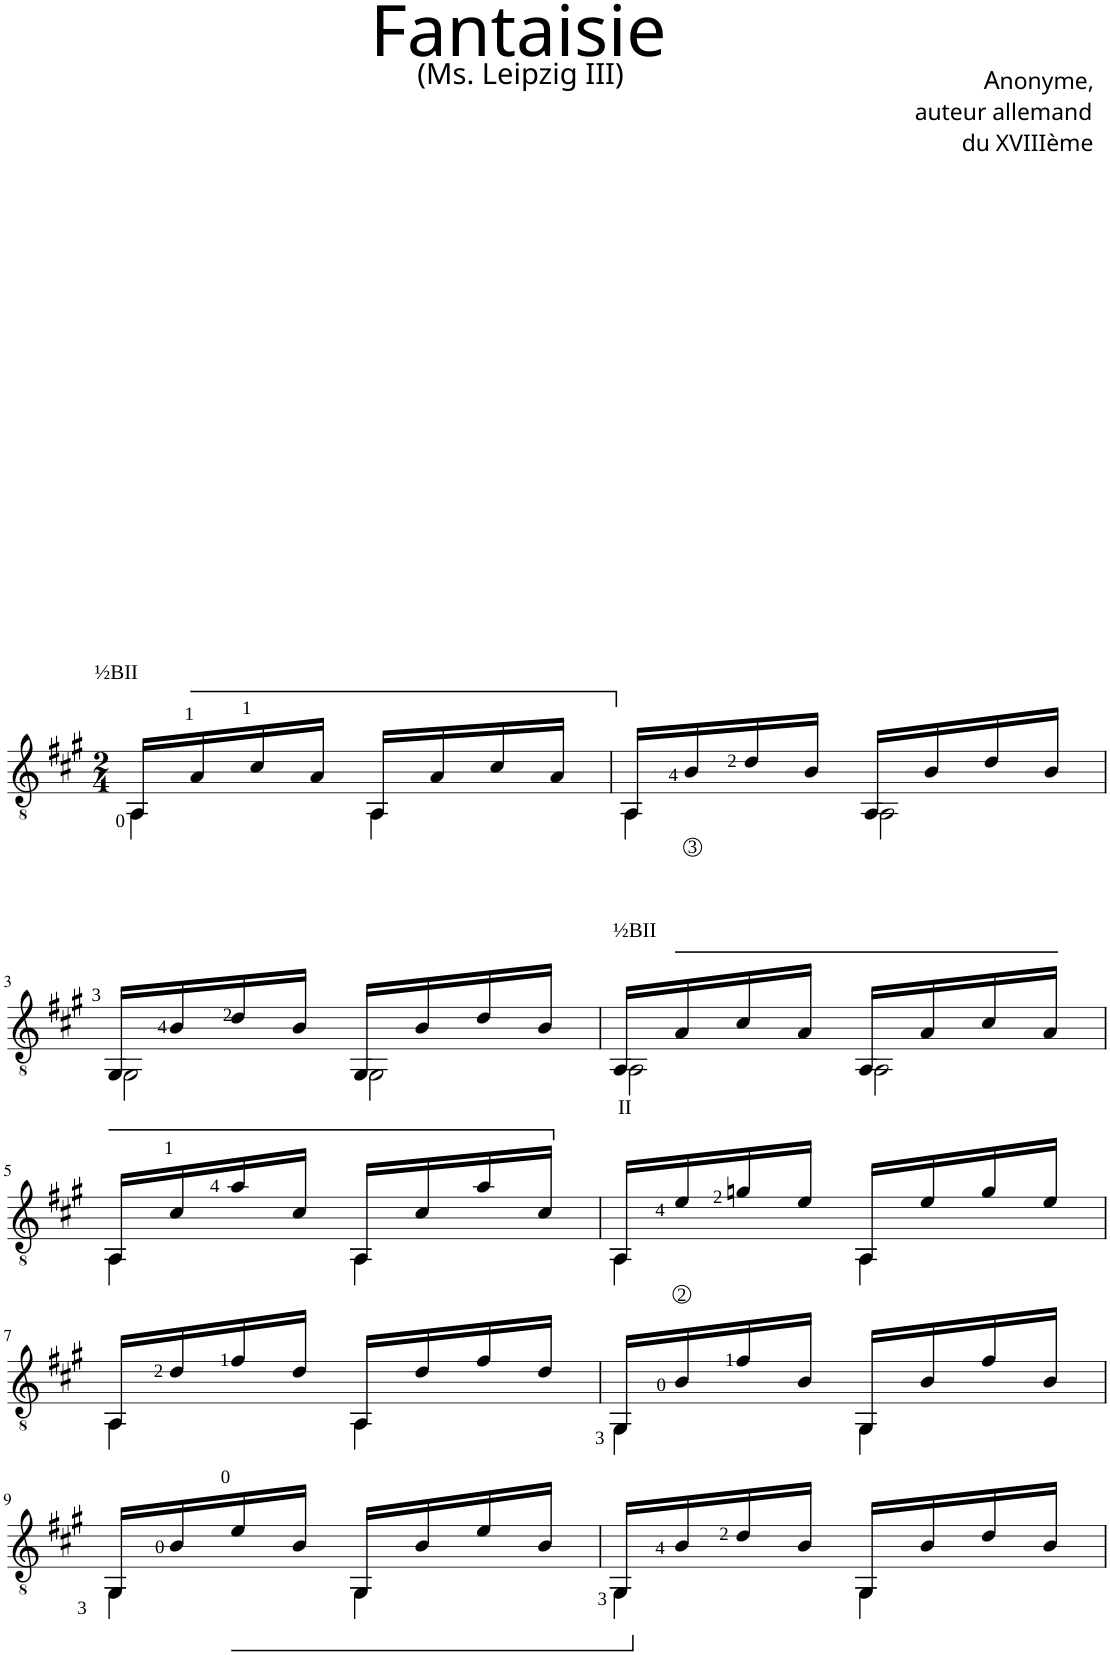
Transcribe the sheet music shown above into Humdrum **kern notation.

**kern
*part1
*staff1
*clefGv2
*k[f#c#g#]
*M2/4
=1
*^
!LO:TX:a:t=½BII	!
!	!LO:N:head=solid
16AA/LL	4AA\
16A/	.
16c#/	.
16A/JJ	.
!	!LO:N:head=solid
16AA/LL	4AA\
16A/	.
16c#/	.
16A/JJ	.
=2	=2
!	!LO:N:head=solid
16AA/LL	4AA\
16B<</	.
16d/	.
16B/JJ	.
!	!LO:N:head=open
16AA/LL	4AA\
16B/	.
16d/	.
16B/JJ	.
!!LO:LB:g=z	!!
=3	=3
!	!LO:N:head=open
16GG#/LL	4GG#\
16B/	.
16d/	.
16B/JJ	.
!	!LO:N:head=open
16GG#/LL	4GG#\
16B/	.
16d/	.
16B/JJ	.
=4	=4
!	!LO:N:head=open
16AA/LL	4AA\
!LO:TX:a:t=½BII	!
16A/	.
16c#/	.
16A/JJ	.
!	!LO:N:head=open
16AA/LL	4AA\
16A/	.
16c#/	.
16A/JJ	.
!!LO:LB:g=z	!!
=5	=5
16AA/LL	4AA\
16c#/	.
16a/	.
16c#/JJ	.
16AA/LL	4AA\
16c#/	.
16a/	.
16c#/JJ	.
=6	=6
16AA/LL	4AA\
!LO:TX:a:t=II	!
16e</	.
16gn/	.
16e/JJ	.
16AA/LL	4AA\
16e/	.
16g/	.
16e/JJ	.
!!LO:LB:g=z	!!
=7	=7
16AA/LL	4AA\
16d/	.
16f#/	.
16d/JJ	.
16AA/LL	4AA\
16d/	.
16f#/	.
16d/JJ	.
=8	=8
16GG#/LL	4GG#\
16B/	.
16f#/	.
16B/JJ	.
16GG#/LL	4GG#\
16B/	.
16f#/	.
16B/JJ	.
!!LO:LB:g=z	!!
=9	=9
16GG#/LL	4GG#\
16B/	.
16e/	.
16B/JJ	.
16GG#/LL	4GG#\
16B/	.
16e/	.
16B/JJ	.
=10	=10
16GG#/LL	4GG#\
16B/	.
16d/	.
16B/JJ	.
16GG#/LL	4GG#\
16B/	.
16d/	.
16B/JJ	.
*v	*v
=
*-
